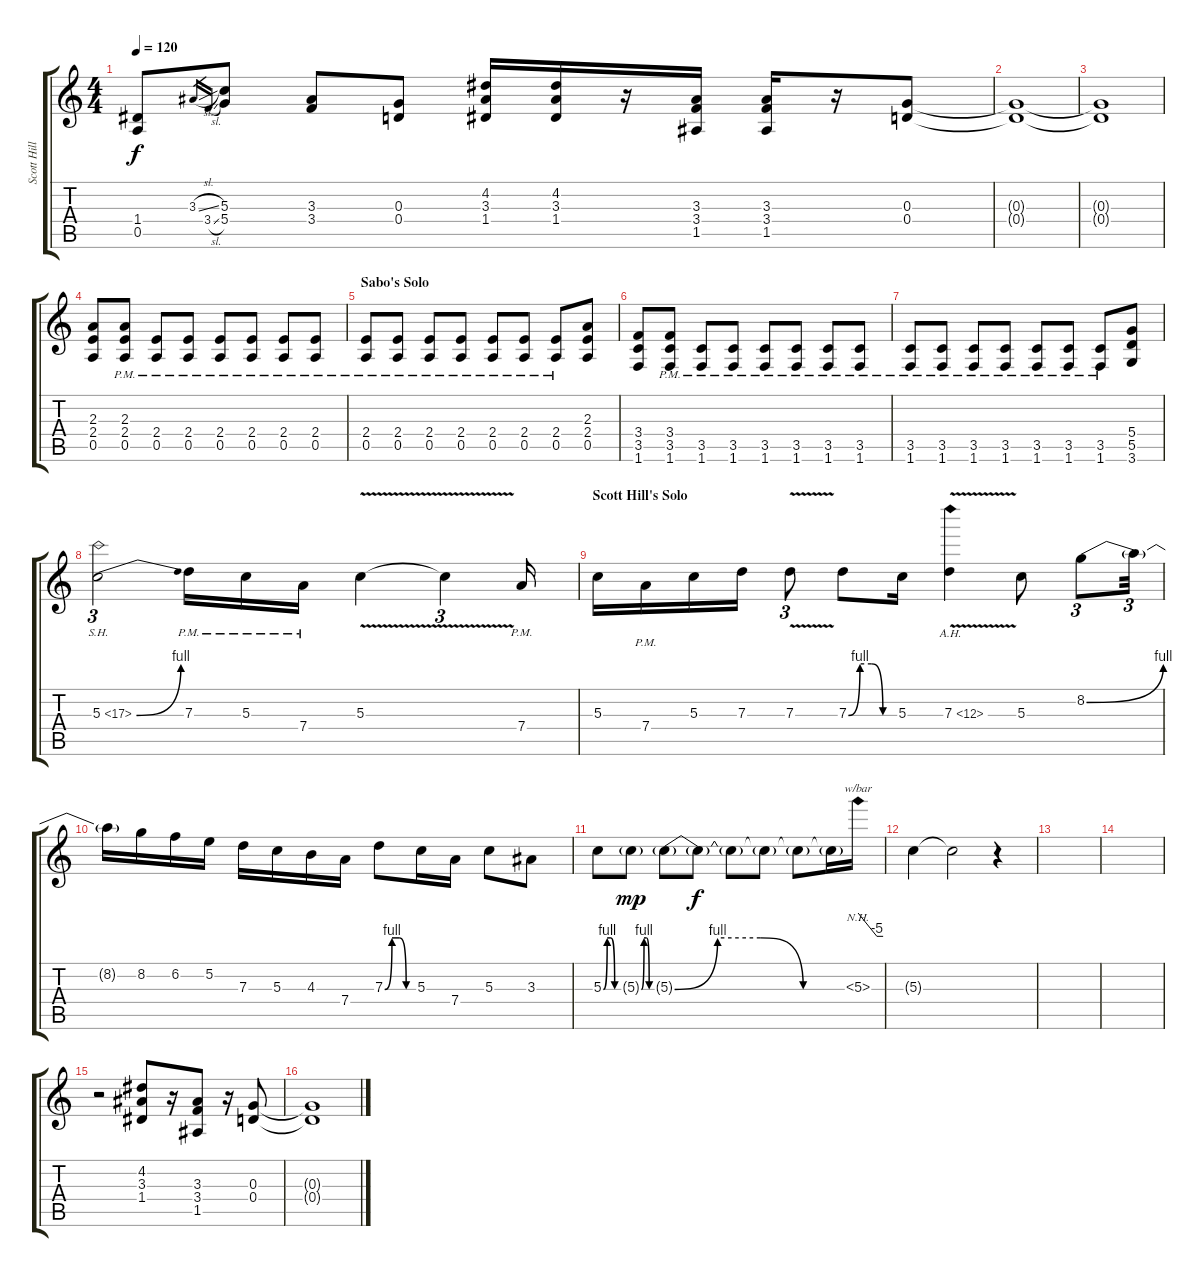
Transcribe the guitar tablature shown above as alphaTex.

\track ("Scott Hill" "Scott Hill") {instrument overdrivenguitar}
\staff {score tabs}
\tuning (E4 B3 G3 D3 A2 E2) {hide}
\ts (4 4)
\tempo 120
\clef g2
\ks c
(1.4{t} 0.5).8{dy f} 3.3{sl}.16{gr} 3.4{sl}.16{gr} (5.3 5.4).8 (3.3 3.4).8 (0.3 0.4).8 (4.2 3.3 1.4).16 (4.2 3.3 1.4).16 r.16 (3.3 3.4 1.5).16 (3.3 3.4 1.5).16 r.16 (0.3 0.4).8 |
(0.3{t} 0.4{t}).1 |
(0.3{t} 0.4{t}).1 |
\section ("" "")
(2.3 2.4 0.5).8 (2.3{pm} 2.4{pm} 0.5{pm}).8 (2.4{pm} 0.5{pm}).8 (2.4{pm} 0.5{pm}).8 (2.4{pm} 0.5{pm}).8 (2.4{pm} 0.5{pm}).8 (2.4{pm} 0.5{pm}).8 (2.4{pm} 0.5{pm}).8 |
\section ("" "Sabo's Solo")
(2.4{pm} 0.5{pm}).8 (2.4{pm} 0.5{pm}).8 (2.4{pm} 0.5{pm}).8 (2.4{pm} 0.5{pm}).8 (2.4{pm} 0.5{pm}).8 (2.4{pm} 0.5{pm}).8 (2.4{pm} 0.5{pm}).8 (2.3 2.4 0.5).8 |
(3.4 3.5 1.6).8 (3.4{pm} 3.5{pm} 1.6{pm}).8 (3.5{pm} 1.6{pm}).8 (3.5{pm} 1.6{pm}).8 (3.5{pm} 1.6{pm}).8 (3.5{pm} 1.6{pm}).8 (3.5{pm} 1.6{pm}).8 (3.5{pm} 1.6{pm}).8 |
(3.5{pm} 1.6{pm}).8 (3.5{pm} 1.6{pm}).8 (3.5{pm} 1.6{pm}).8 (3.5{pm} 1.6{pm}).8 (3.5{pm} 1.6{pm}).8 (3.5{pm} 1.6{pm}).8 (3.5{pm} 1.6{pm}).8 (5.4 5.5 3.6).8 |
5.3{be (bend 0 0 60 4) sh 12}.2{tu (3 2)} 7.3{pm}.16 5.3{pm}.16 7.4{pm}.16 5.3{v}.4 5.3{t}.4{tu (3 2)} 7.4{pm}.16 |
\section ("" "Scott Hill's Solo")
5.3.16 7.4{pm}.16 5.3.16 7.3.16 7.3{v}.8{tu (3 2)} 7.3{be (custom 0 0 15 4 30 4 45 0 60 0)}.8 5.3.16 7.3{ah 5 v}.4 5.3.8 8.2{be (bend 0 0 60 4)}.8{tu (3 2)} 8.2{t}.32{tu (3 2)} |
8.2{t}.16 8.2.16 6.2.16 5.2.16 7.3.16 5.3.16 4.3.16 7.4.16 7.3{be (custom 0 0 15 4 30 4 45 0 60 0)}.8 5.3.16 7.4.16 5.3.8 3.3.8 |
5.3{be (custom 0 0 15 4 30 4 45 0 60 0)}.8 5.3{be (custom 0 0 15 4 30 4 45 0 60 0) g}.8{dy mp} 5.3{be (custom 0 0 15 4 30 4 45 0 60 0) g}.8 5.3{t}.8{dy f} 5.3{t}.8 5.3{t}.8 5.3{t}.8 5.3{t}.16 5.3{nh}.16{tbe (custom default 0 0 45 -20 60 -20)} |
5.3{t}.4 5.3{t}.2 r.4 |
|
|
r.2 (4.2 3.3 1.4).8 r.16 (3.3 3.4 1.5).8 r.16 (0.3 0.4).8 |
(0.3{t} 0.4{t}).1
